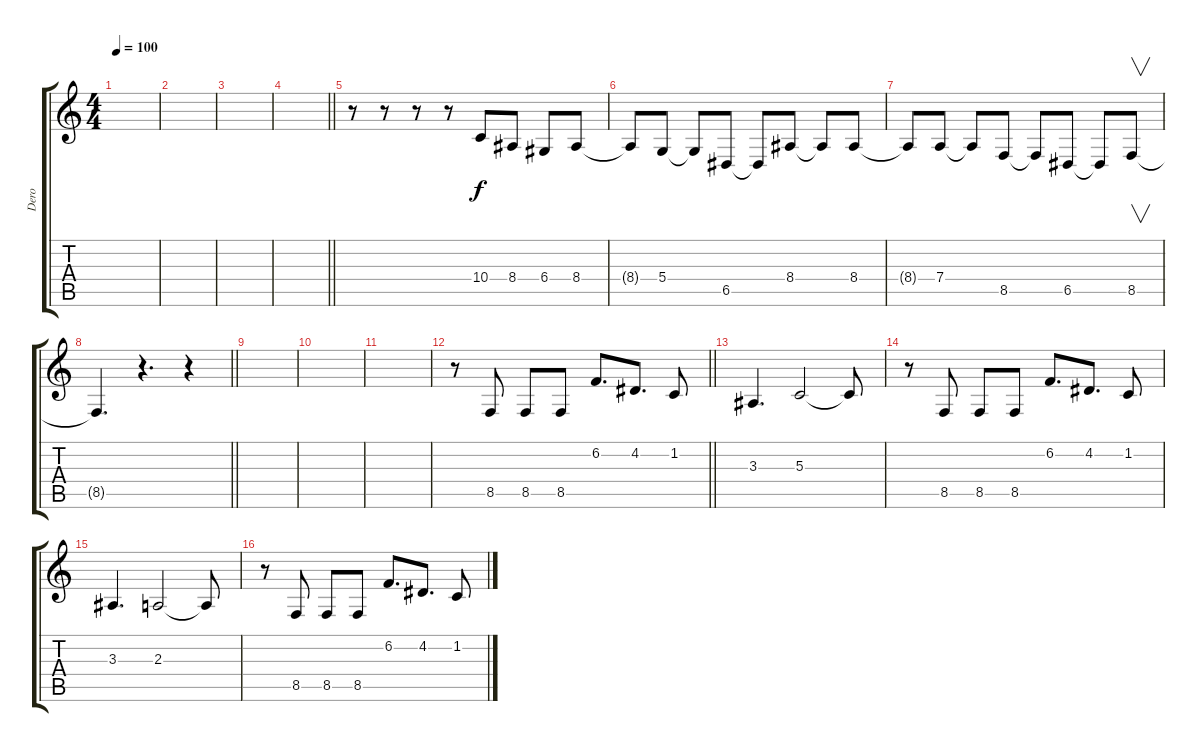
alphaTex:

\track ("Dero" "Dero") {instrument choiraahs}
\staff {score tabs}
\tuning (E4 B3 G3 D3 A2 E2) {hide}
\ts (4 4)
\tempo 100
\clef g2
\ks c
|
|
|
\barLineRight lightlight
|
r.8 r.8 r.8 r.8 10.4.8 8.4.8 6.4.8 8.4.8 |
8.4{t}.8 5.4.8 5.4{t}.8 6.5.8 6.5{t}.8 8.4.8 8.4{t}.8 8.4.8 |
8.4{t}.8 7.4.8 7.4{t}.8 8.5.8 8.5{t}.8 6.5.8 6.5{t}.8 8.5.8{v} |
\barLineRight lightlight
8.5{t}.4{d} r.4{d} r.4 |
|
|
|
\barLineRight lightlight
r.8 8.5.8 8.5.8 8.5.8 6.2.8{d} 4.2.8{d} 1.2.8 |
3.3.4{d} 5.3.2 5.3{t}.8 |
r.8 8.5.8 8.5.8 8.5.8 6.2.8{d} 4.2.8{d} 1.2.8 |
3.3.4{d} 2.3.2 2.3{t}.8 |
r.8 8.5.8 8.5.8 8.5.8 6.2.8{d} 4.2.8{d} 1.2.8
